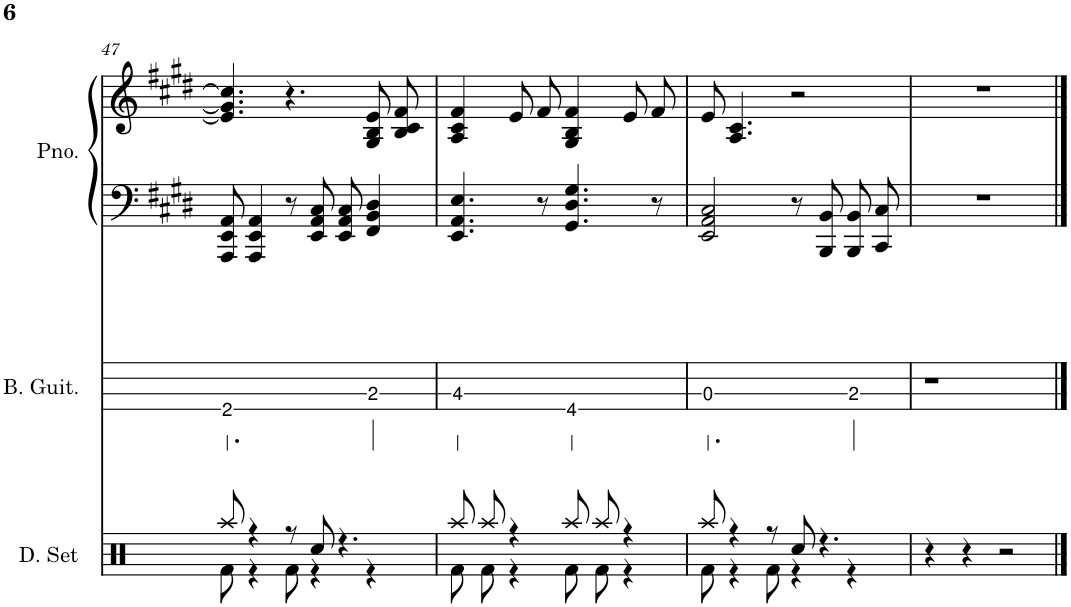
**kern	**kern	**kern	**kern
*part3	*part2	*part1	*part1
*staff4	*staff3	*staff2	*staff1
*I"D. Set	*I"B. Guit.	*I"Pno.	*
*I'D. Set	*I'B. Guit.	*I'Pno.	*
!!LO:PB:g=z
*clefX	*	*clefF4	*clefG2
*	*Trd7c12	*	*
*k[]	*k[f#c#g#d#]	*k[f#c#g#d#]	*k[f#c#g#d#]
*M4/4	*M4/4	*M4/4	*M4/4
=47	=47	=47	=47
*^	*	*	*
8Raa/	8Rf\	2.FF#\	8AAA/ 8EE/ 8AA/	4.e/] 4.g#/] 4.cc#/]
4r	4r	.	4AAA/ 4EE/ 4AA/	.
8r	8Rf\	.	8r	4.r
8Rcc/	4r	.	8EE/ 8AA/ 8C#/L	.
4.r	.	.	8EE/ 8AA/ 8C#/J	.
.	4r	4BB\	4FF#/ 4BB/ 4D#/	8G#/ 8B/ 8e/L
.	.	.	.	8B/ 8c#/ 8f#/J
=48	=48	=48	=48	=48
8Raa/L	8Rf\L	2C#\	4.EE/ 4.AA/ 4.E/	4A/ 4c#/ 4f#/
8Raa/J	8Rf\J	.	.	.
4r	4r	.	.	8e/L
.	.	.	8r	8f#/J
8Raa/L	8Rf\L	2GG#\	4.GG#/ 4.D#/ 4.G#/	4G#/ 4B/ 4f#/
8Raa/J	8Rf\J	.	.	.
4r	4r	.	.	8e/L
.	.	.	8r	8f#/J
=49	=49	=49	=49	=49
8Raa/	8Rf\	2.AA\	2EE/ 2AA/ 2C#/	8e/
4r	4r	.	.	4.A/ 4.c#/
8r	8Rf\	.	.	.
8Rcc/	4r	.	8r	2r
4.r	.	.	8BBB/ 8BB/	.
.	4r	4BB\	8BBB/ 8BB/L	.
.	.	.	8CC#/ 8C#/J	.
*v	*v	*	*	*
=50	=50	=50	=50
4r	1r	1r	1r
4r	.	.	.
2r	.	.	.
==	==	==	==
*-	*-	*-	*-
